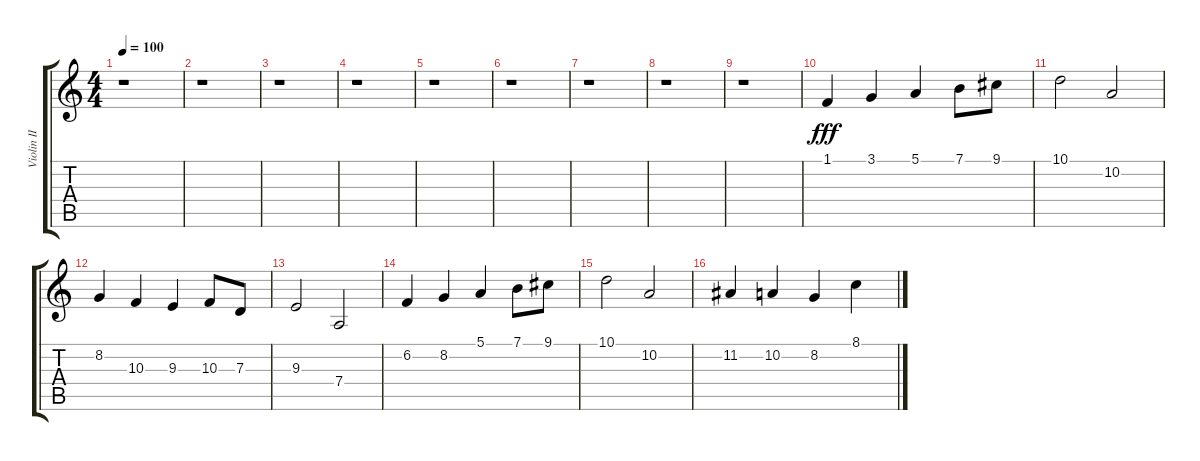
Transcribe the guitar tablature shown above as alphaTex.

\track ("Violin II" "Violin II") {instrument stringensemble1}
\staff {score tabs}
\tuning (E4 B3 G3 D3 A2 E2) {hide}
\ts (4 4)
\tempo 100
\clef g2
\ks c
r.1{dy fff} |
r.1 |
r.1 |
r.1 |
r.1 |
r.1 |
r.1 |
r.1 |
r.1 |
1.1.4 3.1.4 5.1.4 7.1.8 9.1.8 |
10.1.2 10.2.2 |
8.2.4 10.3.4 9.3.4 10.3.8 7.3.8 |
9.3.2 7.4.2 |
6.2.4 8.2.4 5.1.4 7.1.8 9.1.8 |
10.1.2 10.2.2 |
11.2.4 10.2.4 8.2.4 8.1.4
